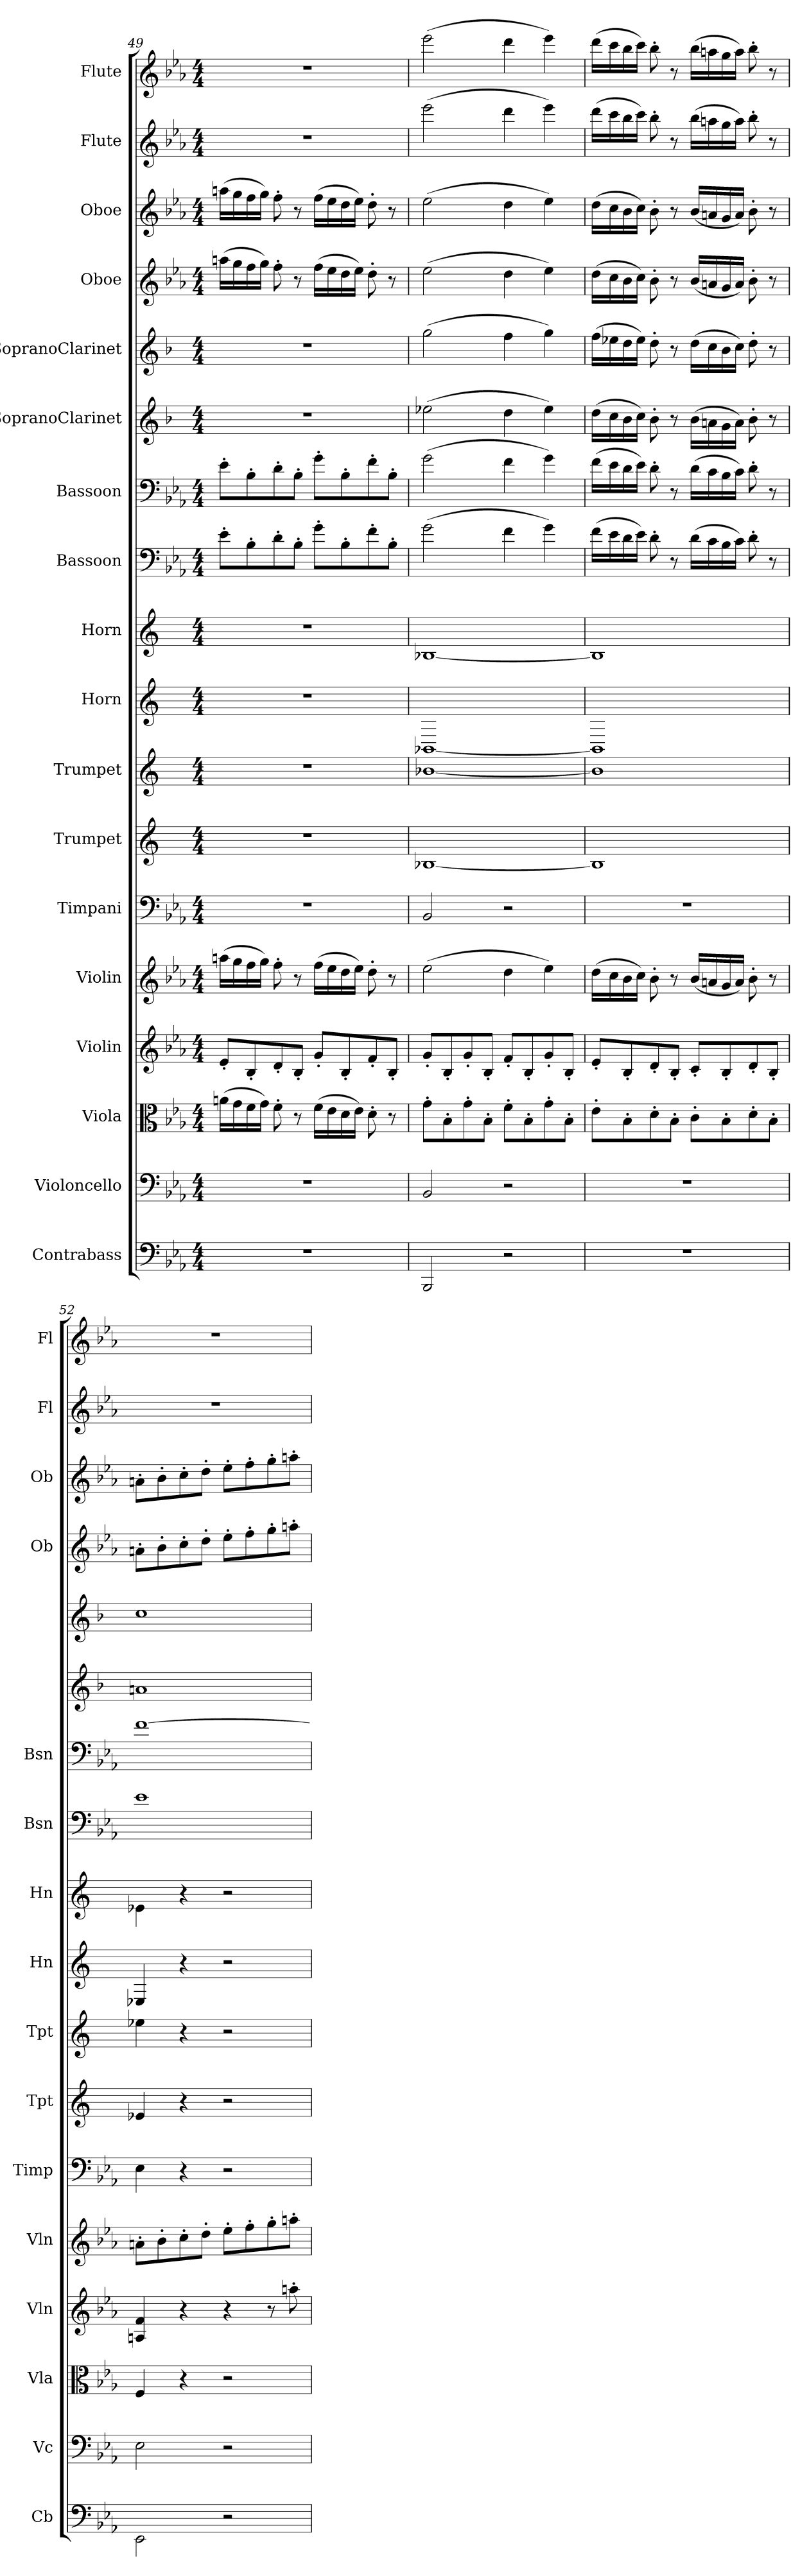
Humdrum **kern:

**kern	**kern	**kern	**kern	**kern	**kern	**kern	**kern	**kern	**kern	**kern	**kern	**kern	**kern	**kern	**kern	**kern	**kern
*part18	*part17	*part16	*part15	*part14	*part13	*part12	*part11	*part10	*part9	*part8	*part7	*part6	*part5	*part4	*part3	*part2	*part1
*staff18	*staff17	*staff16	*staff15	*staff14	*staff13	*staff12	*staff11	*staff10	*staff9	*staff8	*staff7	*staff6	*staff5	*staff4	*staff3	*staff2	*staff1
*I"Contrabass	*I"Violoncello	*I"Viola	*I"Violin	*I"Violin	*I"Timpani	*I"Trumpet	*I"Trumpet	*I"Horn	*I"Horn	*I"Bassoon	*I"Bassoon	*I"SopranoClarinet	*I"SopranoClarinet	*I"Oboe	*I"Oboe	*I"Flute	*I"Flute
*I'Cb	*I'Vc	*I'Vla	*I'Vln	*I'Vln	*I'Timp	*I'Tpt	*I'Tpt	*I'Hn	*I'Hn	*I'Bsn	*I'Bsn	*	*	*I'Ob	*I'Ob	*I'Fl	*I'Fl
*clefF4	*clefF4	*clefC3	*clefG2	*clefG2	*clefF4	*clefG2	*clefG2	*clefG2	*clefG2	*clefF4	*clefF4	*clefG2	*clefG2	*clefG2	*clefG2	*clefG2	*clefG2
*k[b-e-a-]	*k[b-e-a-]	*k[b-e-a-]	*k[b-e-a-]	*k[b-e-a-]	*k[b-e-a-]	*k[]	*k[]	*k[]	*k[]	*k[b-e-a-]	*k[b-e-a-]	*k[b-]	*k[b-]	*k[b-e-a-]	*k[b-e-a-]	*k[b-e-a-]	*k[b-e-a-]
*M4/4	*M4/4	*M4/4	*M4/4	*M4/4	*M4/4	*M4/4	*M4/4	*M4/4	*M4/4	*M4/4	*M4/4	*M4/4	*M4/4	*M4/4	*M4/4	*M4/4	*M4/4
=49	=49	=49	=49	=49	=49	=49	=49	=49	=49	=49	=49	=49	=49	=49	=49	=49	=49
1r	1r	(16an\LL	8e-'/L	(16aan\LL	1r	1r	1r	1r	1r	8e-'\L	8e-'\L	1r	1r	(16aan\LL	(16aan\LL	1r	1r
.	.	16g\	.	16gg\	.	.	.	.	.	.	.	.	.	16gg\	16gg\	.	.
.	.	16f\	8B-'/	16ff\	.	.	.	.	.	8B-'\	8B-'\	.	.	16ff\	16ff\	.	.
.	.	16g\JJ)	.	16gg\JJ)	.	.	.	.	.	.	.	.	.	16gg\JJ)	16gg\JJ)	.	.
.	.	8f'\	8d'/	8ff'\	.	.	.	.	.	8d'\	8d'\	.	.	8ff'\	8ff'\	.	.
.	.	8r	8B-'/J	8r	.	.	.	.	.	8B-'\J	8B-'\J	.	.	8r	8r	.	.
.	.	(16f\LL	8g'/L	(16ff\LL	.	.	.	.	.	8g'\L	8g'\L	.	.	(16ff\LL	(16ff\LL	.	.
.	.	16e-\	.	16ee-\	.	.	.	.	.	.	.	.	.	16ee-\	16ee-\	.	.
.	.	16d\	8B-'/	16dd\	.	.	.	.	.	8B-'\	8B-'\	.	.	16dd\	16dd\	.	.
.	.	16e-\JJ)	.	16ee-\JJ)	.	.	.	.	.	.	.	.	.	16ee-\JJ)	16ee-\JJ)	.	.
.	.	8d'\	8f'/	8dd'\	.	.	.	.	.	8f'\	8f'\	.	.	8dd'\	8dd'\	.	.
.	.	8r	8B-'/J	8r	.	.	.	.	.	8B-'\J	8B-'\J	.	.	8r	8r	.	.
=50	=50	=50	=50	=50	=50	=50	=50	=50	=50	=50	=50	=50	=50	=50	=50	=50	=50
2BBB-/	2BB-/	8g'\L	8g'/L	(2ee-\	2BB-/	[1B-X/	[1b-X/	[1BB-X/	[1B-X/	(2g\	(2g\	(2ee-X\	(2gg\	(2ee-\	(2ee-\	(2eee-\	(2eee-\
.	.	8B-'\	8B-'/	.	.	.	.	.	.	.	.	.	.	.	.	.	.
.	.	8g'\	8g'/	.	.	.	.	.	.	.	.	.	.	.	.	.	.
.	.	8B-'\J	8B-'/J	.	.	.	.	.	.	.	.	.	.	.	.	.	.
2r	2r	8f'\L	8f'/L	4dd\	2r	.	.	.	.	4f\	4f\	4dd\	4ff\	4dd\	4dd\	4ddd\	4ddd\
.	.	8B-'\	8B-'/	.	.	.	.	.	.	.	.	.	.	.	.	.	.
.	.	8g'\	8g'/	4ee-\)	.	.	.	.	.	4g\)	4g\)	4ee-\)	4gg\)	4ee-\)	4ee-\)	4eee-\)	4eee-\)
.	.	8B-'\J	8B-'/J	.	.	.	.	.	.	.	.	.	.	.	.	.	.
=51	=51	=51	=51	=51	=51	=51	=51	=51	=51	=51	=51	=51	=51	=51	=51	=51	=51
1r	1r	8e-'\L	8e-'/L	(16dd\LL	1r	1B-/]	1b-/]	1BB-/]	1B-/]	(16f\LL	(16f\LL	(16dd\LL	(16ff\LL	(16dd\LL	(16dd\LL	(16ddd\LL	(16ddd\LL
.	.	.	.	16cc\	.	.	.	.	.	16e-\	16e-\	16cc\	16ee-X\	16cc\	16cc\	16ccc\	16ccc\
.	.	8B-'\	8B-'/	16b-\	.	.	.	.	.	16d\	16d\	16b-\	16dd\	16b-\	16b-\	16bb-\	16bb-\
.	.	.	.	16cc\JJ)	.	.	.	.	.	16e-\JJ)	16e-\JJ)	16cc\JJ)	16ee-\JJ)	16cc\JJ)	16cc\JJ)	16ccc\JJ)	16ccc\JJ)
.	.	8d'\	8d'/	8b-'\	.	.	.	.	.	8d'\	8d'\	8b-'\	8dd'\	8b-'\	8b-'\	8bb-'\	8bb-'\
.	.	8B-'\J	8B-'/J	8r	.	.	.	.	.	8r	8r	8r	8r	8r	8r	8r	8r
.	.	8c'\L	8c'/L	(16b-/LL	.	.	.	.	.	(16d\LL	(16d\LL	(16b-\LL	(16dd\LL	(16b-/LL	(16b-/LL	(16bb-\LL	(16bb-\LL
.	.	.	.	16an/	.	.	.	.	.	16c\	16c\	16an\	16cc\	16an/	16an/	16aan\	16aan\
.	.	8B-'\	8B-'/	16g/	.	.	.	.	.	16B-\	16B-\	16g\	16b-\	16g/	16g/	16gg\	16gg\
.	.	.	.	16a/JJ)	.	.	.	.	.	16c\JJ)	16c\JJ)	16a\JJ)	16cc\JJ)	16a/JJ)	16a/JJ)	16aa\JJ)	16aa\JJ)
.	.	8d'\	8d'/	8b-'\	.	.	.	.	.	8d'\	8d'\	8b-'\	8dd'\	8b-'\	8b-'\	8bb-'\	8bb-'\
.	.	8B-'\J	8B-'/J	8r	.	.	.	.	.	8r	8r	8r	8r	8r	8r	8r	8r
=52	=52	=52	=52	=52	=52	=52	=52	=52	=52	=52	=52	=52	=52	=52	=52	=52	=52
2EE-\	2E-\	4F/	4An/ 4f/	8an'\L	4E-\	4e-X/	4ee-X\	4E-X/	4e-X\	1e-\	[1f\	1an\	1cc\	8an'\L	8an'\L	1r	1r
.	.	.	.	8b-'\	.	.	.	.	.	.	.	.	.	8b-'\	8b-'\	.	.
.	.	4r	4r	8cc'\	4r	4r	4r	4r	4r	.	.	.	.	8cc'\	8cc'\	.	.
.	.	.	.	8dd'\J	.	.	.	.	.	.	.	.	.	8dd'\J	8dd'\J	.	.
2r	2r	2r	4r	8ee-'\L	2r	2r	2r	2r	2r	.	.	.	.	8ee-'\L	8ee-'\L	.	.
.	.	.	.	8ff'\	.	.	.	.	.	.	.	.	.	8ff'\	8ff'\	.	.
.	.	.	8r	8gg'\	.	.	.	.	.	.	.	.	.	8gg'\	8gg'\	.	.
.	.	.	8aan'\	8aan'\J	.	.	.	.	.	.	.	.	.	8aan'\J	8aan'\J	.	.
=	=	=	=	=	=	=	=	=	=	=	=	=	=	=	=	=	=
*-	*-	*-	*-	*-	*-	*-	*-	*-	*-	*-	*-	*-	*-	*-	*-	*-	*-
